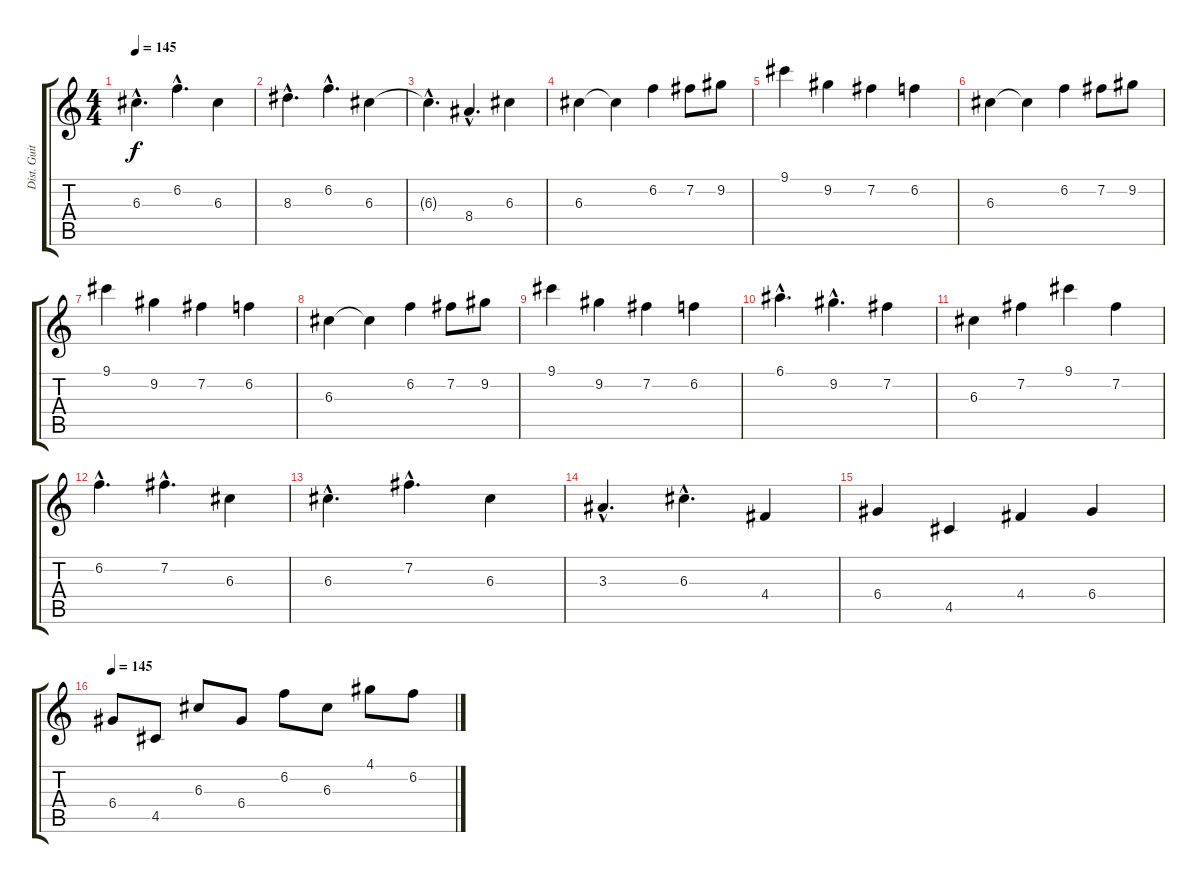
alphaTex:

\track ("Dist. Guitar 1" "Dist. Guit") {instrument distortionguitar}
\staff {score tabs}
\tuning (E4 B3 G3 D3 A2 E2) {hide}
\ts (4 4)
\tempo 145
\clef g2
\ks c
6.3{hac}.4{d dy f} 6.2{hac}.4{d} 6.3.4 |
8.3{hac}.4{d} 6.2{hac}.4{d} 6.3.4 |
6.3{hac t}.4{d} 8.4{hac}.4{d} 6.3.4 |
6.3.4 6.3{t}.4 6.2.4 7.2.8 9.2.8 |
9.1.4 9.2.4 7.2.4 6.2.4 |
6.3.4 6.3{t}.4 6.2.4 7.2.8 9.2.8 |
9.1.4 9.2.4 7.2.4 6.2.4 |
6.3.4 6.3{t}.4 6.2.4 7.2.8 9.2.8 |
9.1.4 9.2.4 7.2.4 6.2.4 |
6.1{hac}.4{d} 9.2{hac}.4{d} 7.2.4 |
6.3.4 7.2.4 9.1.4 7.2.4 |
6.2{hac}.4{d} 7.2{hac}.4{d} 6.3.4 |
6.3{hac}.4{d} 7.2{hac}.4{d} 6.3.4 |
3.3{hac}.4{d} 6.3{hac}.4{d} 4.4.4 |
6.4.4 4.5.4 4.4.4 6.4.4 |
\tempo 145
6.4.8{instrument acousticgrandpiano} 4.5.8 6.3.8 6.4.8 6.2.8 6.3.8 4.1.8 6.2.8
